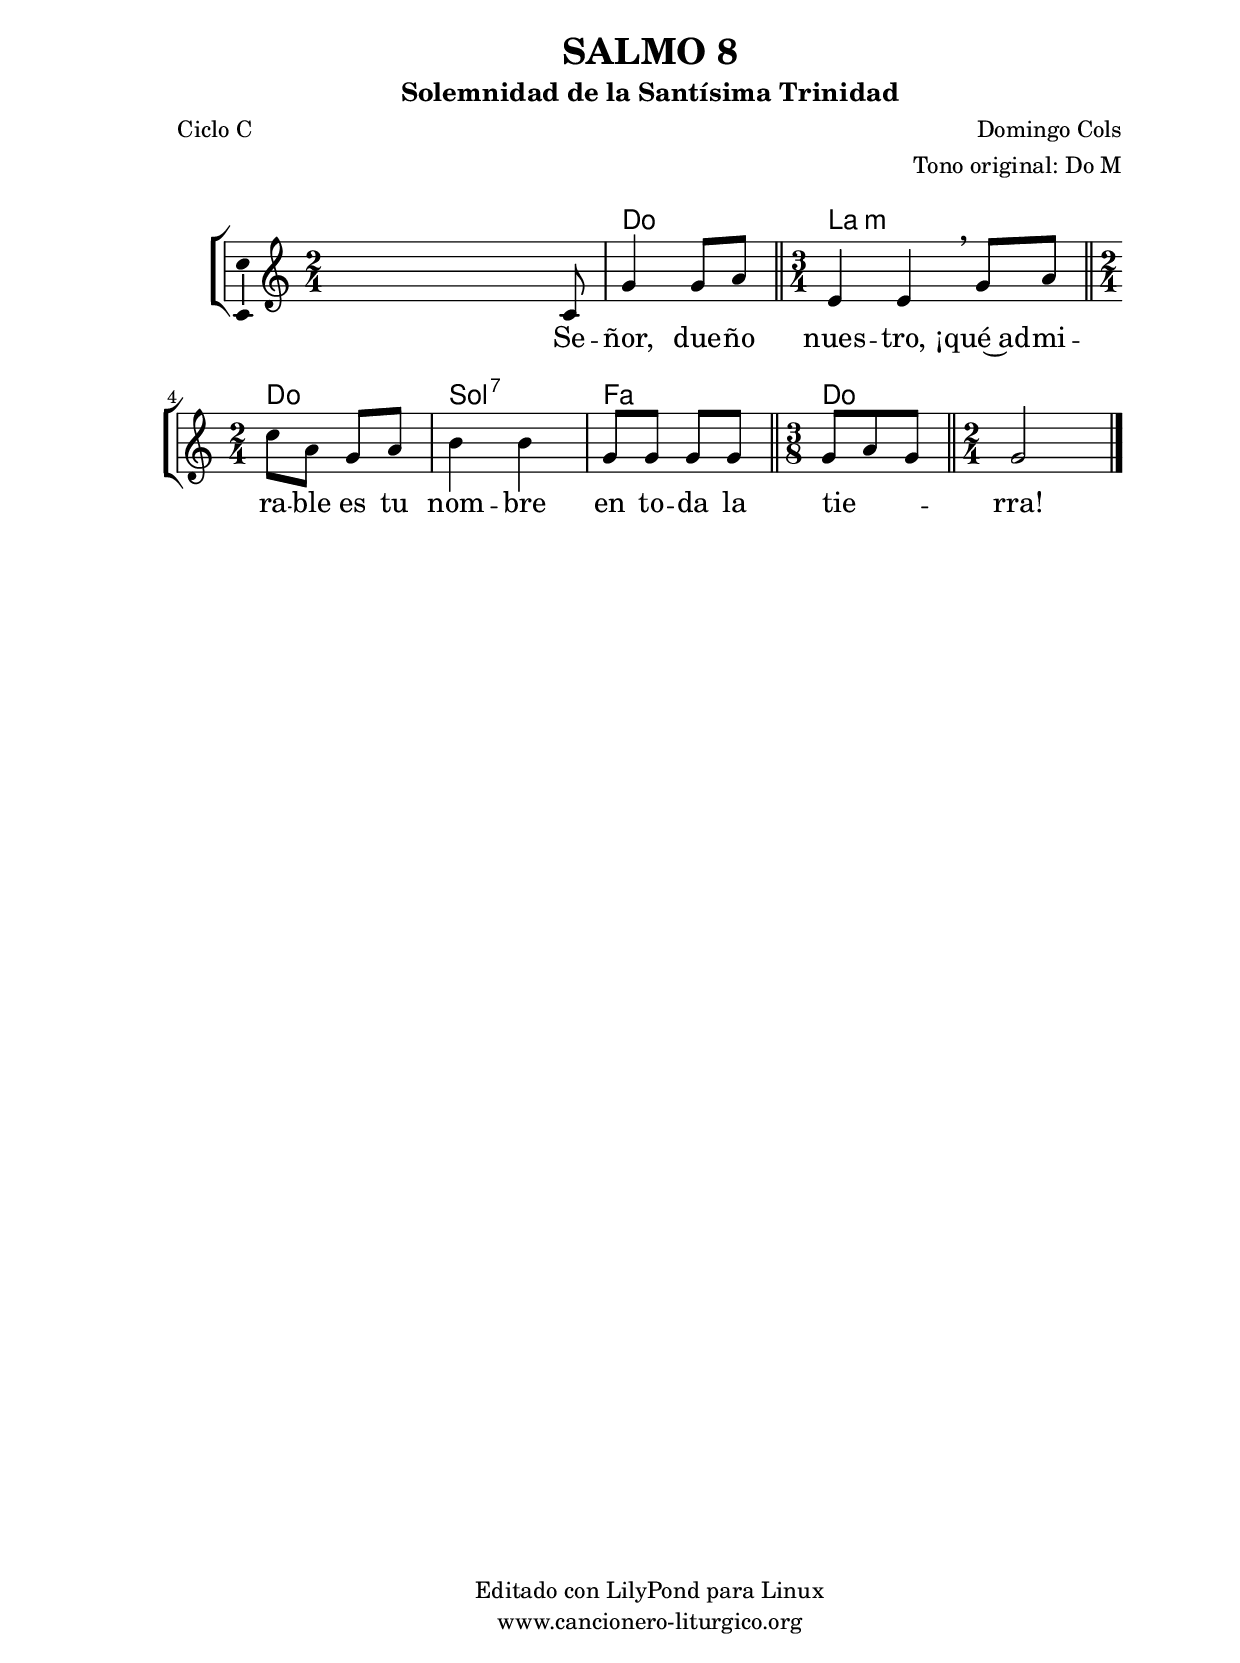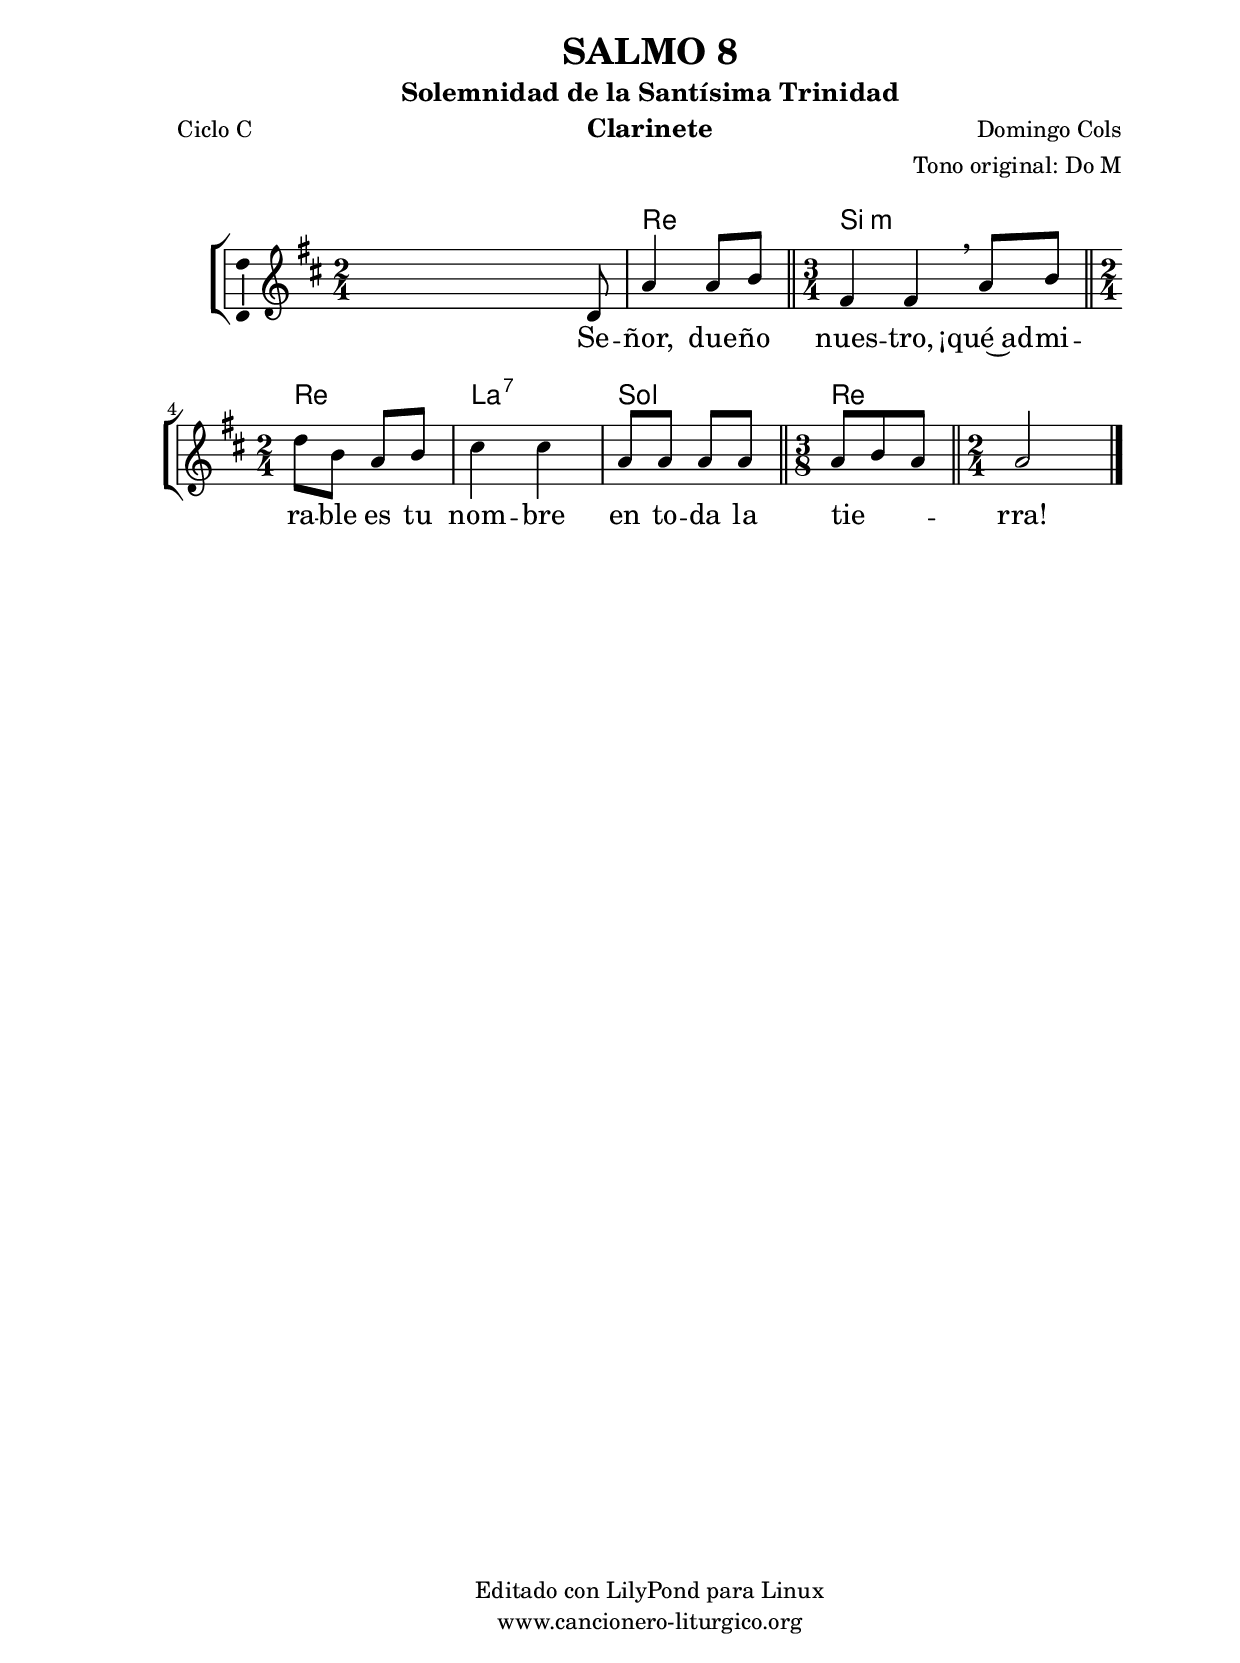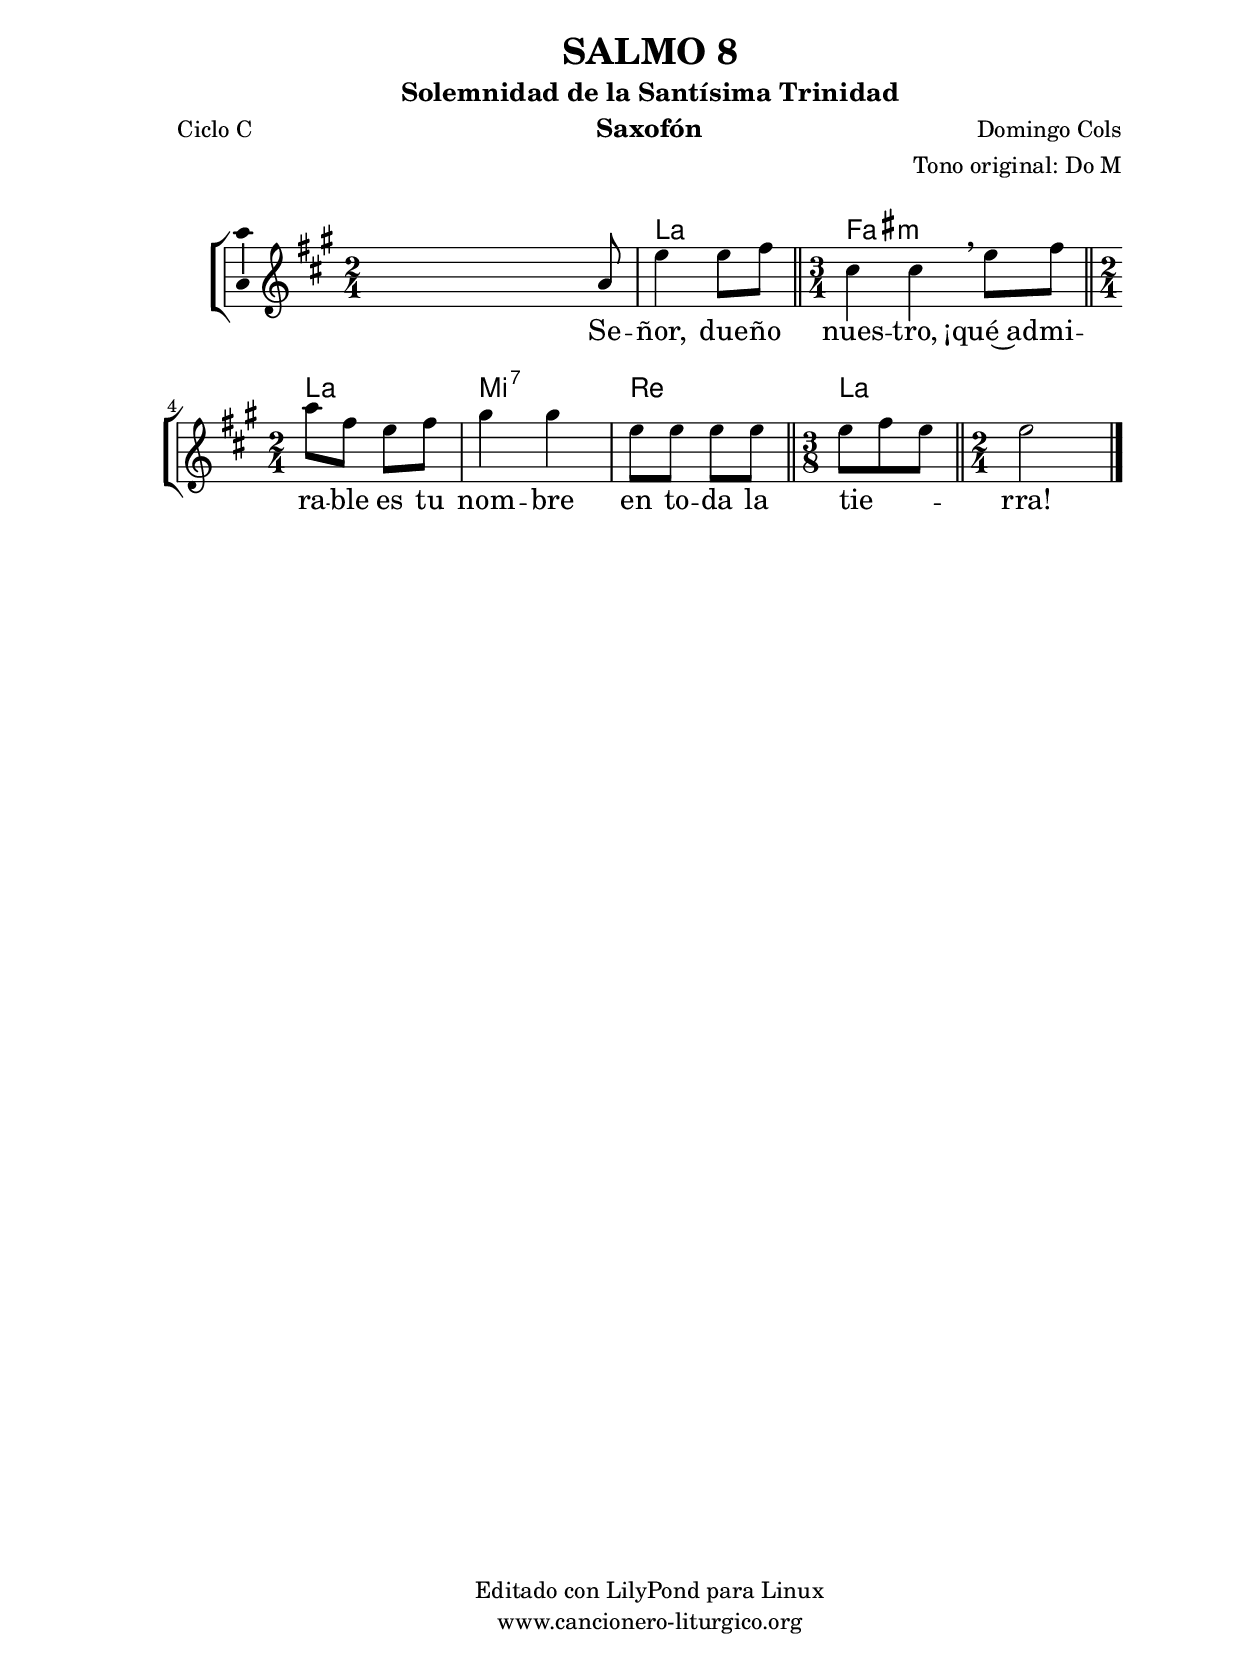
%
%para convertir .midi en .wav:
%timidity filename.midi -Ow -o finename.wav
%
%
%Para convertir de .wav a .mp3:
%lame -h -m j filename.wav
%
%
%para escuchar el midi:
%timidity nombrefichero.midi
%


%versión de lilypond para la que se ha escrito esta partitura:
\version "2.16.0"

	%Tamaño papel
	#(set-default-paper-size "a4")
	%Tamaño partitura
	#(set-global-staff-size 20)
	%No responde al pulsar sobre una nota
	#(ly:set-option 'point-and-click #f)

%parámetros del encabezamiento:
\header {
	title = "SALMO 8"
	subtitle = "Solemnidad de la Santísima Trinidad"
	composer = "Domingo Cols"
	poet = "Ciclo C"
	meter = ""
	arranger = "Tono original: Do M"
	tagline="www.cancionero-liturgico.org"
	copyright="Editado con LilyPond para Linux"
	}

%parámetros asociados al papel:
\paper  {
	oddHeaderMarkup = \markup {\fill-line { \on-the-fly #not-first-page \fromproperty #'header:title \on-the-fly #not-first-page \fromproperty #'header:composer }}
	evenHeaderMarkup = \markup {\fill-line { \fromproperty #'header:composer \fromproperty #'header:title }}
	#(set-paper-size "a4")
	print-page-number = ##f
	first-page-number = 1
	print-first-page-number = ##f
%	head-separation = 3.0 \cm
	top-margin = 2.0 \cm
	bottom-margin = 0.5\cm
%%%	bottom-margin = -1.0\cm
	left-margin = 3.0 \cm
	line-width = 16.0 \cm 
	indent = 8\mm
	interscoreline = 2.\mm
	between-system-space = 15\mm
%	para que las partituras no llenen la hoja:
	ragged-bottom = ##t
%	idem para la última hoja:
	ragged-last-bottom = ##f
%	para que las partituras llenen el ancho del papel:
	ragged-last = ##f
	after-title-space = 2.5 \cm
%page-count=1
%system-count=1

	%Flexible Vertical Spacing
%	markup-markup-spacing =
%	#'((basic-distance . 15) (minimum-distance . 15) (padding . 3))
	markup-system-spacing =
	#'((basic-distance . 15) (minimum-distance . 15) (padding . 3))
	system-system-spacing =
	#'((basic-distance . 15) (minimum-distance . 15) (padding . 3))
	score-system-spacing =
	#'((basic-distance . 15) (minimum-distance . 15) (padding . 5))
%	top-system-spacing = % header
%	#'((basic-distance . 8) (minimum-distance . 0) (padding . 3))
%	top-markup-spacing =
%	#'((basic-distance . 20) (minimum-distance . 20) (padding . 3))
	last-bottom-spacing = % footer
	#'((basic-distance . 5) (minimum-distance . 5) (padding . 3))
%	score-markup-spacing =
%	#'((basic-distance . 16) (minimum-distance . 13) (padding . 3))

	}


%parámetros que afectan a toda la partitura:
global =  {
	%clave de sol (G):
	\clef G
	%armadura:
%%%	\transpose ees c
	\key c \major
	\tempo 4=90
	\set Score.tempoHideNote = ##t
	}


acordes = {
	\italianChords
	\chordmode {
%%%	\transpose ees c
{

s2
c2 a:m s4 c2 g:7 f c4. c2

	}
	}
}


melodia = 
%%%	\transpose ees c
{
	\relative c'{

\time 2/4
s4 s8 c8
g'4 g8 a

\bar "||"
\time 3/4
e4 e \breathe g8 a

\bar "||"
\time 2/4
c8 a g a
b4 b
g8 g g g

\bar "||"
\time 3/8
g8 a g

\bar "||"
\time 2/4
g2

	\bar "|."
	}
	}


texto = \lyricmode {
Se -- ñor, due -- ño nues -- tro, ¡qué~ad -- mi -- ra -- ble es tu nom -- bre en to -- da la tie -- _ _ rra!
	}


acordesStaff = \context ChordNames = acordesStaff <<
	\set chordChanges = ##t
	\acordes
	>>


vozStaff = \context Voice = vozStaff
\with {\consists "Ambitus_engraver"}
<<
%	\set Staff.instrumentName = ""
%	\set Staff.shortInstrumentName = ""
%	\set Staff.midiInstrument = #"clarinet"
%	\set Staff.midiInstrument = #"cello"
%	\set Staff.midiInstrument = #"flute"
	\set Staff.midiInstrument = #"electric guitar (jazz)"
%	\set Staff.midiInstrument = #"english horn"
%	\set Staff.midiInstrument = #"violin"
%	\set Staff.midiInstrument = #"glockenspiel"
	\set Staff.midiMinimumVolume = #0.7
	\set Staff.midiMaximumVolume = #0.9
	\global
	\melodia
	>>


textoStaff = \context Lyrics = textoStaff <<
	\lyricsto vozStaff \texto
	>>

\book {
	\score {
		\context ChoirStaff {
			\override StaffGroup.SystemStartBracket #'collapse-height = #1
			\override Score.SystemStartBar #'collapse-height = #1
			<<
			\acordesStaff
			\vozStaff
			\textoStaff
			>>
			}
		\layout {
	    		\context {
				\Lyrics
				\override LyricText #'font-size = #2
				}
	   		 \context {
				\Score
				%fontSize = #3
				\override StaffSymbol #'staff-space = #(magstep +3)
				%\override Beam #'thickness = #0.55
				%\override SpacingSpanner #'spacing-increment = #1.0
				%\override Slur #'height-limit = #1.5
				}
			}
		}
	\score {
		\unfoldRepeats
		\context ChoirStaff {
			<<
			\acordesStaff
			\vozStaff
			>>
			}
		\midi {
	  		\context {
	  			\Score
				tempoWholesPerMinute = #(ly:make-moment 70 4)
				}
			}
		}
	}

%Partitura para clarinete
#(define output-suffix "C")
\book {
	\header{
		instrument = "Clarinete"
		}
	\score {
		\context ChoirStaff {
			\override StaffGroup.SystemStartBracket #'collapse-height = #1
			\override Score.SystemStartBar #'collapse-height = #1
\transpose c d
			<<
			\acordesStaff
			\vozStaff
			\textoStaff
			>>
			}
		\layout {
	    		\context {
				\Lyrics
				\override LyricText #'font-size = #2
				}
	   		 \context {
				\Score
				%fontSize = #3
				\override StaffSymbol #'staff-space = #(magstep +3)
				%\override Beam #'thickness = #0.55
				%\override SpacingSpanner #'spacing-increment = #1.0
				%\override Slur #'height-limit = #1.5
				}
			}
		}
	}

%Partitura para saxofón
#(define output-suffix "S")
\book {
	\header{
		instrument = "Saxofón"
		}
	\score {
		\context ChoirStaff {
			\override StaffGroup.SystemStartBracket #'collapse-height = #1
			\override Score.SystemStartBar #'collapse-height = #1
\transpose c a
			<<
			\acordesStaff
			\vozStaff
			\textoStaff
			>>
			}
		\layout {
	    		\context {
				\Lyrics
				\override LyricText #'font-size = #2
				}
	   		 \context {
				\Score
				%fontSize = #3
				\override StaffSymbol #'staff-space = #(magstep +3)
				%\override Beam #'thickness = #0.55
				%\override SpacingSpanner #'spacing-increment = #1.0
				%\override Slur #'height-limit = #1.5
				}
			}
		}
	}

